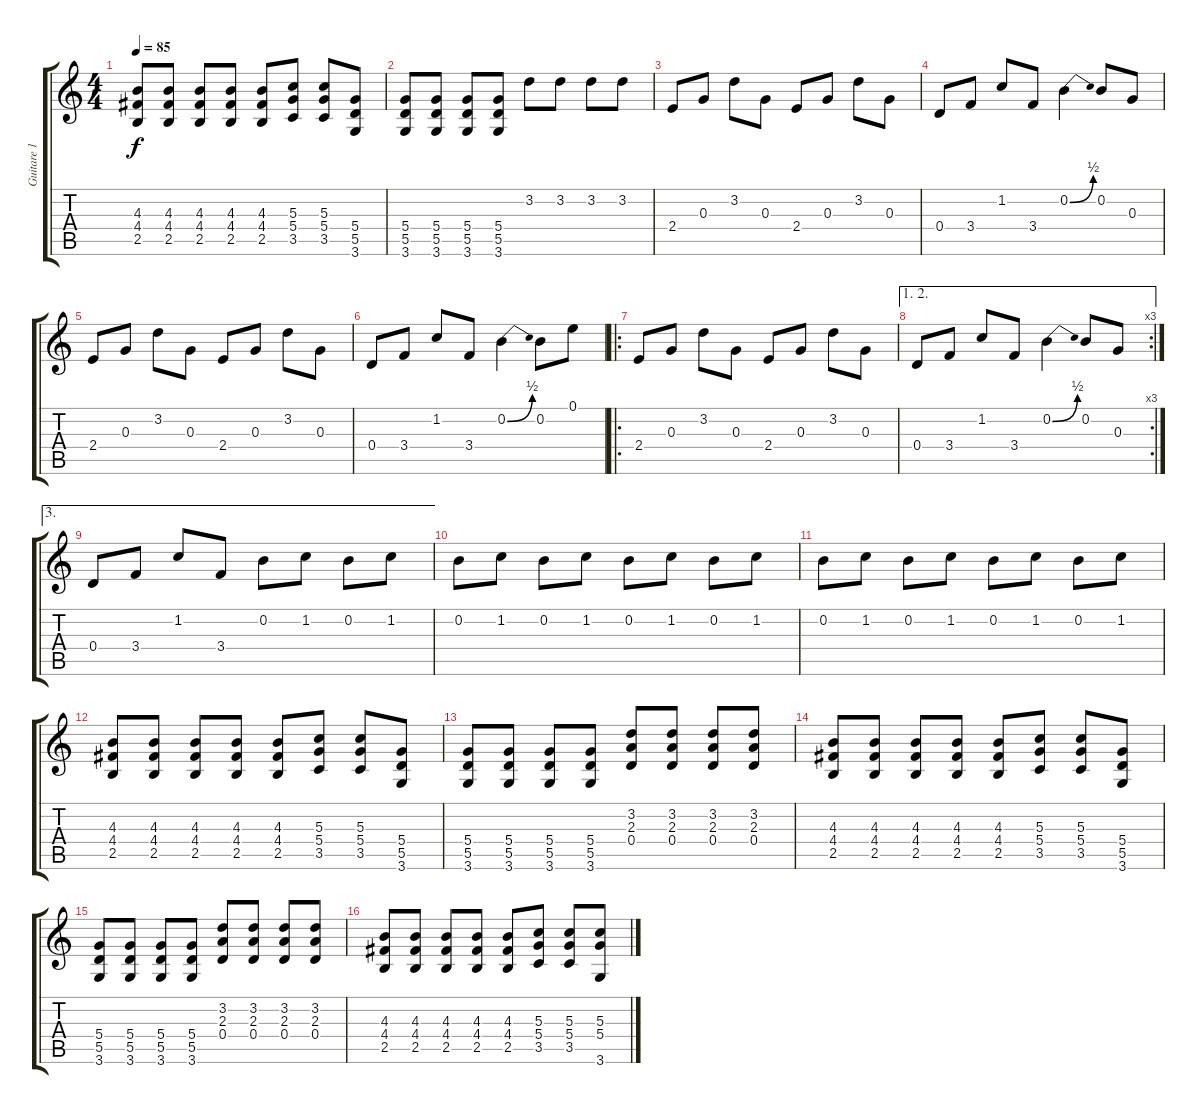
\track ("Guitare 1" "Guitare 1") {instrument electricguitarjazz}
\staff {score tabs}
\tuning (E4 B3 G3 D3 A2 E2) {hide}
\ts (4 4)
\tempo 85
\clef g2
\ks c
(4.3 4.4 2.5).8{dy f} (4.3 4.4 2.5).8 (4.3 4.4 2.5).8 (4.3 4.4 2.5).8 (4.3 4.4 2.5).8 (5.3 5.4 3.5).8 (5.3 5.4 3.5).8 (5.4 5.5 3.6).8 |
(5.4 5.5 3.6).8 (5.4 5.5 3.6).8 (5.4 5.5 3.6).8 (5.4 5.5 3.6).8 3.2.8{instrument electricguitarjazz} 3.2.8 3.2.8 3.2.8 |
2.4.8 0.3.8 3.2.8 0.3.8 2.4.8 0.3.8 3.2.8 0.3.8 |
0.4.8 3.4.8 1.2.8 3.4.8 0.2{be (bend 0 0 60 2)}.4 0.2.8 0.3.8 |
2.4.8 0.3.8 3.2.8 0.3.8 2.4.8 0.3.8 3.2.8 0.3.8 |
0.4.8 3.4.8 1.2.8 3.4.8 0.2{be (bend 0 0 60 2)}.4 0.2.8 0.1.8 |
\ro
2.4.8 0.3.8 3.2.8 0.3.8 2.4.8 0.3.8 3.2.8 0.3.8 |
\ae (1 2)
\rc 3
0.4.8 3.4.8 1.2.8 3.4.8 0.2{be (bend 0 0 60 2)}.4 0.2.8 0.3.8 |
\ae 3
0.4.8 3.4.8 1.2.8 3.4.8 0.2.8 1.2.8 0.2.8 1.2.8 |
0.2.8 1.2.8 0.2.8 1.2.8 0.2.8 1.2.8 0.2.8 1.2.8 |
0.2.8 1.2.8 0.2.8 1.2.8 0.2.8 1.2.8 0.2.8 1.2.8 |
(4.3 4.4 2.5).8{volume 10 instrument distortionguitar} (4.3 4.4 2.5).8 (4.3 4.4 2.5).8 (4.3 4.4 2.5).8 (4.3 4.4 2.5).8 (5.3 5.4 3.5).8 (5.3 5.4 3.5).8 (5.4 5.5 3.6).8 |
(5.4 5.5 3.6).8 (5.4 5.5 3.6).8 (5.4 5.5 3.6).8 (5.4 5.5 3.6).8 (3.2 2.3 0.4).8 (3.2 2.3 0.4).8 (3.2 2.3 0.4).8 (3.2 2.3 0.4).8 |
(4.3 4.4 2.5).8 (4.3 4.4 2.5).8 (4.3 4.4 2.5).8 (4.3 4.4 2.5).8 (4.3 4.4 2.5).8 (5.3 5.4 3.5).8 (5.3 5.4 3.5).8 (5.4 5.5 3.6).8 |
(5.4 5.5 3.6).8 (5.4 5.5 3.6).8 (5.4 5.5 3.6).8 (5.4 5.5 3.6).8 (3.2 2.3 0.4).8 (3.2 2.3 0.4).8 (3.2 2.3 0.4).8 (3.2 2.3 0.4).8 |
(4.3 4.4 2.5).8 (4.3 4.4 2.5).8 (4.3 4.4 2.5).8 (4.3 4.4 2.5).8 (4.3 4.4 2.5).8 (5.3 5.4 3.5).8 (5.3 5.4 3.5).8 (5.3 5.4 3.6).8
